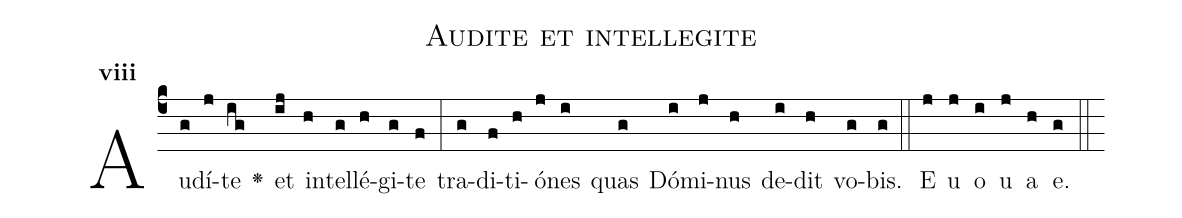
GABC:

name:Audite et intellegite;
office-part:Antiphona;
mode:8;
%%
initial-style: 1;
name: Audite et intellegite;
book: Antiphonae & Responsoria/Tomus IV, p. 3;
occasion: Dominica II per Annum;
office-part: 1V Ant M ad lib;
annotation: 8g;
centering-scheme: english;
font: OFLSortsMillGoudy;
height: 11;
width: 4.5;
%%
(c4)Au(g)dí(j)te(ig) <v>\greheightstar</v>() et(ij) in(h)tel(g)lé(h)gi(g)te(f) (:) tra(g)di(f)ti(h)ó(j)nes(i) quas(g) Dó(i)mi(j)nus(h) de(i)dit(h) vo(g)bis.(g) (::) E(j) u(j) o(i) u(j) a(h) e.(g) (::)
